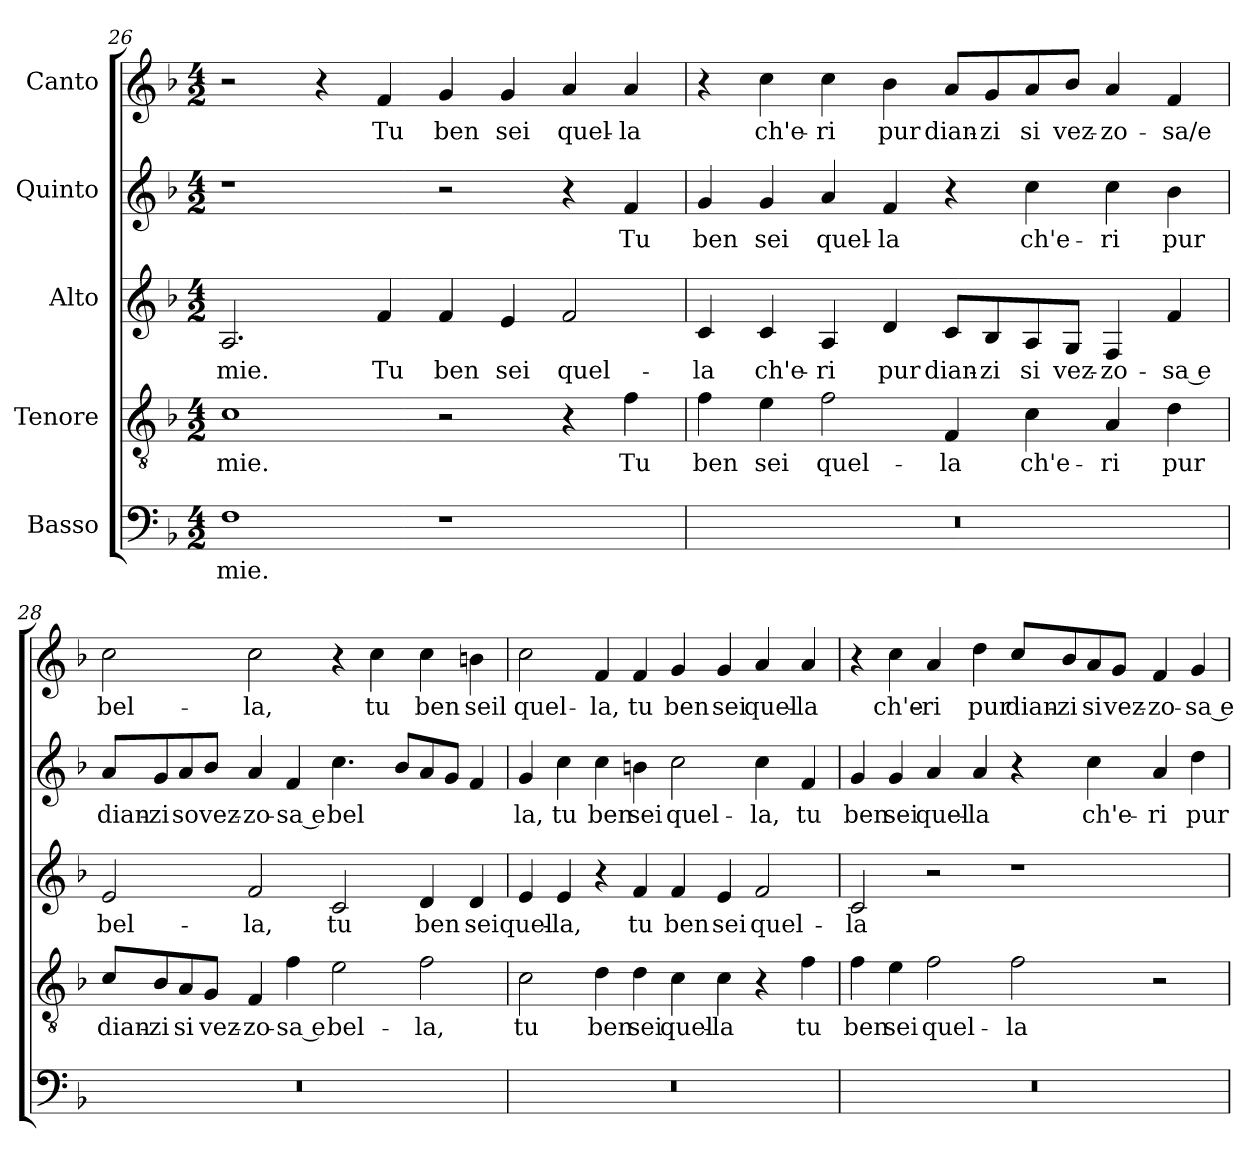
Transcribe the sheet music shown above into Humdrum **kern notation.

**kern	**text	**kern	**text	**kern	**text	**kern	**text	**kern	**text
*part5	*part5	*part4	*part4	*part3	*part3	*part2	*part2	*part1	*part1
*staff5	*staff5	*staff4	*staff4	*staff3	*staff3	*staff2	*staff2	*staff1	*staff1
*I"Basso	*	*I"Tenore	*	*I"Alto	*	*I"Quinto	*	*I"Canto	*
!!LO:LB:g=z
*clefF4	*	*clefGv2	*	*clefG2	*	*clefG2	*	*clefG2	*
*k[b-]	*	*k[b-]	*	*k[b-]	*	*k[b-]	*	*k[b-]	*
*F:	*	*F:	*	*F:	*	*F:	*	*F:	*
*M4/2	*	*M4/2	*	*M4/2	*	*M4/2	*	*M4/2	*
=26	=26	=26	=26	=26	=26	=26	=26	=26	=26
!	!LO:LY:b	!	!LO:LY:b	!	!LO:LY:b	!	!	!	!
1F	mie.	1c	mie.	2.A/	mie.	1r	.	2r	.
.	.	.	.	.	.	.	.	4r	.
!	!	!	!	!	!LO:LY:b	!	!	!	!LO:LY:b
.	.	.	.	4f/	Tu	.	.	4f/	Tu
!	!	!	!	!	!LO:LY:b	!	!	!	!LO:LY:b
1r	.	2r	.	4f/	ben	2r	.	4g/	ben
!	!	!	!	!	!LO:LY:b	!	!	!	!LO:LY:b
.	.	.	.	4e/	sei	.	.	4g/	sei
!	!	!	!	!	!LO:LY:b	!	!	!	!LO:LY:b
.	.	4r	.	2f/	quel-	4r	.	4a/	quel-
!	!	!	!LO:LY:b	!	!	!	!LO:LY:b	!	!LO:LY:b
.	.	4f\	Tu	.	.	4f/	Tu	4a/	-la
=27	=27	=27	=27	=27	=27	=27	=27	=27	=27
!	!	!	!LO:LY:b	!	!LO:LY:b	!	!LO:LY:b	!	!
0r	.	4f\	ben	4c/	-la	4g/	ben	4r	.
!	!	!	!LO:LY:b	!	!LO:LY:b	!	!LO:LY:b	!	!LO:LY:b
.	.	4e\	sei	4c/	ch'e-	4g/	sei	4cc\	ch'e-
!	!	!	!LO:LY:b	!	!LO:LY:b	!	!LO:LY:b	!	!LO:LY:b
.	.	2f\	quel-	4A/	-ri	4a/	quel-	4cc\	-ri
!	!	!	!	!	!LO:LY:b	!	!LO:LY:b	!	!LO:LY:b
.	.	.	.	4d/	pur	4f/	-la	4b-\	pur
!	!	!	!LO:LY:b	!	!LO:LY:b	!	!	!	!LO:LY:b
.	.	4F/	-la	8c/L	dian-	4r	.	8a/L	dian-
!	!	!	!	!	!LO:LY:b	!	!	!	!LO:LY:b
.	.	.	.	8B-/	-zi	.	.	8g/	-zi
!	!	!	!LO:LY:b	!	!LO:LY:b	!	!LO:LY:b	!	!LO:LY:b
.	.	4c\	ch'e-	8A/	si	4cc\	ch'e-	8a/	si
!	!	!	!	!	!LO:LY:b	!	!	!	!LO:LY:b
.	.	.	.	8G/J	vez-	.	.	8b-/J	vez-
!	!	!	!LO:LY:b	!	!LO:LY:b	!	!LO:LY:b	!	!LO:LY:b
.	.	4A/	-ri	4F/	-zo-	4cc\	-ri	4a/	-zo-
!	!	!	!LO:LY:b	!	!LO:LY:b	!	!LO:LY:b	!	!LO:LY:b
.	.	4d\	pur	4f/	-sa e	4b-\	pur	4f/	-sa/e
=28	=28	=28	=28	=28	=28	=28	=28	=28	=28
!	!	!	!LO:LY:b	!	!LO:LY:b	!	!LO:LY:b	!	!LO:LY:b
0r	.	8c/L	dian-	2e/	bel-	8a/L	dian-	2cc\	bel-
!	!	!	!LO:LY:b	!	!	!	!LO:LY:b	!	!
.	.	8B-/	-zi	.	.	8g/	-zi	.	.
!	!	!	!LO:LY:b	!	!	!	!LO:LY:b	!	!
.	.	8A/	si	.	.	8a/	so	.	.
!	!	!	!LO:LY:b	!	!	!	!LO:LY:b	!	!
.	.	8G/J	vez-	.	.	8b-/J	vez-	.	.
!	!	!	!LO:LY:b	!	!LO:LY:b	!	!LO:LY:b	!	!LO:LY:b
.	.	4F/	-zo-	2f/	-la,	4a/	-zo-	2cc\	-la,
!	!	!	!LO:LY:b	!	!	!	!LO:LY:b	!	!
.	.	4f\	-sa e	.	.	4f/	-sa e	.	.
!	!	!	!LO:LY:b	!	!LO:LY:b	!	!LO:LY:b	!	!
.	.	2e\	bel-	2c/	tu	4.cc\	bel	4r	.
!	!	!	!	!	!	!	!	!	!LO:LY:b
.	.	.	.	.	.	.	.	4cc\	tu
.	.	.	.	.	.	8b-/L	.	.	.
!	!	!	!LO:LY:b	!	!LO:LY:b	!	!	!	!LO:LY:b
.	.	2f\	-la,	4d/	ben	8a/	.	4cc\	ben
.	.	.	.	.	.	8g/J	.	.	.
!	!	!	!	!	!LO:LY:b	!	!	!	!LO:LY:b
.	.	.	.	4d/	sei	4f/	.	4bn\	seil
!!LO:LB:g=z
=29	=29	=29	=29	=29	=29	=29	=29	=29	=29
!	!	!	!LO:LY:b	!	!LO:LY:b	!	!LO:LY:b	!	!LO:LY:b
0r	.	2c\	tu	4e/	quel-	4g/	la,	2cc\	quel-
!	!	!	!	!	!LO:LY:b	!	!LO:LY:b	!	!
.	.	.	.	4e/	-la,	4cc\	tu	.	.
!	!	!	!LO:LY:b	!	!	!	!LO:LY:b	!	!LO:LY:b
.	.	4d\	ben	4r	.	4cc\	ben	4f/	-la,
!	!	!	!LO:LY:b	!	!LO:LY:b	!	!LO:LY:b	!	!LO:LY:b
.	.	4d\	sei	4f/	tu	4bn\	sei	4f/	tu
!	!	!	!LO:LY:b	!	!LO:LY:b	!	!LO:LY:b	!	!LO:LY:b
.	.	4c\	quel-	4f/	ben	2cc\	quel-	4g/	ben
!	!	!	!LO:LY:b	!	!LO:LY:b	!	!	!	!LO:LY:b
.	.	4c\	-la	4e/	sei	.	.	4g/	sei
!	!	!	!	!	!LO:LY:b	!	!LO:LY:b	!	!LO:LY:b
.	.	4r	.	2f/	quel-	4cc\	-la,	4a/	quel-
!	!	!	!LO:LY:b	!	!	!	!LO:LY:b	!	!LO:LY:b
.	.	4f\	tu	.	.	4f/	tu	4a/	-la
=30	=30	=30	=30	=30	=30	=30	=30	=30	=30
!	!	!	!LO:LY:b	!	!LO:LY:b	!	!LO:LY:b	!	!
0r	.	4f\	ben	2c/	-la	4g/	ben	4r	.
!	!	!	!LO:LY:b	!	!	!	!LO:LY:b	!	!LO:LY:b
.	.	4e\	sei	.	.	4g/	sei	4cc\	ch'e-
!	!	!	!LO:LY:b	!	!	!	!LO:LY:b	!	!LO:LY:b
.	.	2f\	quel-	2r	.	4a/	quel-	4a/	-ri
!	!	!	!	!	!	!	!LO:LY:b	!	!LO:LY:b
.	.	.	.	.	.	4a/	-la	4dd\	pur
!	!	!	!LO:LY:b	!	!	!	!	!	!LO:LY:b
.	.	2f\	-la	1r	.	4r	.	8cc/L	dian-
!	!	!	!	!	!	!	!	!	!LO:LY:b
.	.	.	.	.	.	.	.	8b-/	-zi
!	!	!	!	!	!	!	!LO:LY:b	!	!LO:LY:b
.	.	.	.	.	.	4cc\	ch'e-	8a/	si
!	!	!	!	!	!	!	!	!	!LO:LY:b
.	.	.	.	.	.	.	.	8g/J	vez-
!	!	!	!	!	!	!	!LO:LY:b	!	!LO:LY:b
.	.	2r	.	.	.	4a/	-ri	4f/	-zo-
!	!	!	!	!	!	!	!LO:LY:b	!	!LO:LY:b
.	.	.	.	.	.	4dd\	pur	4g/	-sa e
=	=	=	=	=	=	=	=	=	=
*-	*-	*-	*-	*-	*-	*-	*-	*-	*-
